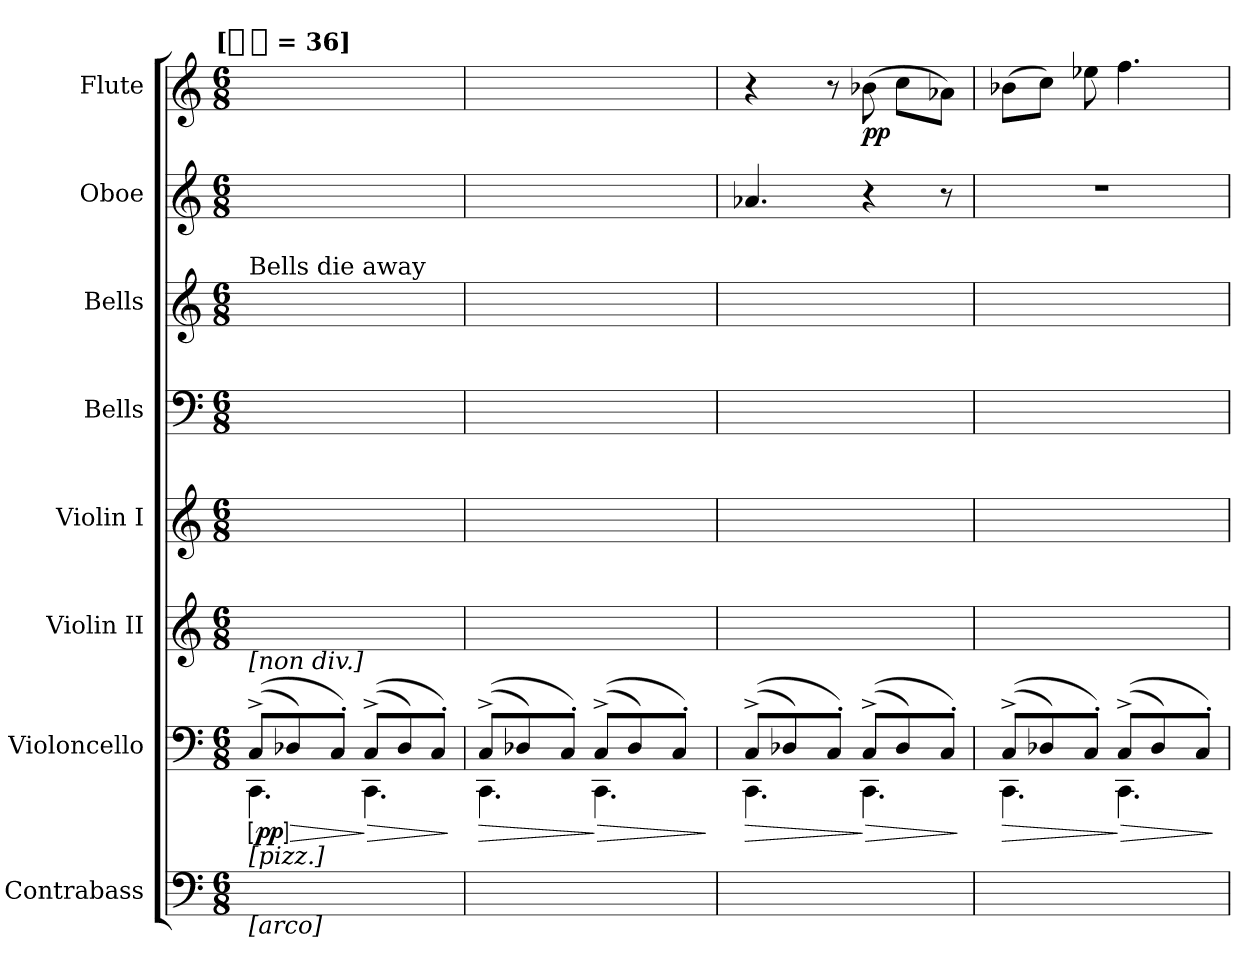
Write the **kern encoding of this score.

**kern	**kern	**dynam	**kern	**kern	**kern	**kern	**kern	**kern	**dynam
*part8	*part7	*part7	*part6	*part5	*part4	*part3	*part2	*part1	*part1
*staff8	*staff7	*staff7	*staff6	*staff5	*staff4	*staff3	*staff2	*staff1	*staff1
*I"Contrabass	*I"Violoncello	*	*I"Violin II	*I"Violin I	*I"Bells	*I"Bells	*I"Oboe	*I"Flute	*
*I'Cb.	*I'Vc.	*	*I'Vln. II	*I'Vln. I	*	*	*I'Ob.	*I'Fl.	*
*clefF4	*clefF4	*	*clefG2	*clefG2	*clefF4	*clefG2	*clefG2	*clefG2	*
*ITrd7c12	*	*	*	*	*	*	*	*	*
*k[]	*k[]	*	*k[]	*k[]	*k[]	*k[]	*k[]	*k[]	*
*C:	*C:	*	*C:	*C:	*C:	*C:	*C:	*C:	*
!!LO:TX:omd:t=[[quarter-dot] = 36]
*M6/8	*M6/8	*	*M6/8	*M6/8	*M6/8	*M6/8	*M6/8	*M6/8	*
*MM54	*MM54	*	*MM54	*MM54	*MM54	*MM54	*MM54	*MM54	*
=1	=1	=1	=1	=1	=1	=1	=1	=1	=1
*	*^	*	*	*	*	*	*	*	*
!	!	!	!	!	!	!	!LO:TX:a:t=Bells die away	!	!	!
!	!LO:TX:a:t=[non div.]	!	!	!	!	!	!	!	!	!
!LO:TX:b:t=[arco]	!	!	!	!	!	!	!	!	!	!
!LO:TX:a:t=[pizz.]	!	!	!	!	!	!	!	!	!	!
!	!	!	!LO:HP:b	!	!	!	!	!	!	!
!	!	!	!LO:DY:n=1:ed=brack	!	!	!	!	!	!	!
2.ryy	((8C^L	4.CC	> pp	2.ryy	8.ryy	8.ryy	2.ryy	4%3ryy	8ryy	.
.	8D-X)	.	.	.	.	.	.	.	8ryy	.
.	.	.	.	.	8.ryy	8.ryy	.	.	.	.
.	8C'J)	.	.	.	.	.	.	.	8ryy	.
!	!	!	!LO:HP:n=1:b	!	!	!	!	!	!	!
.	((8C^L	4.CC	] >	.	4ryy	8ryy	.	.	8ryy	.
.	8D-)	.	.	.	.	4ryy	.	.	4ryy	.
.	8C'J)	.	.	.	8ryy	.	.	.	.	.
*	*v	*v	*	*	*	*	*	*	*	*
.	.	]	.	.	.	.	.	.	.
=2	=2	=2	=2	=2	=2	=2	=2	=2	=2
*	*^	*	*	*	*	*	*	*	*
!	!	!	!LO:HP:b	!	!	!	!	!	!	!
2.ryy	((8C^L	4.CC	>	2.ryy	8.ryy	4ryy	2.ryy	4ryy	4.ryy	.
.	8D-X)	.	.	.	.	.	.	.	.	.
.	.	.	.	.	8.ryy	.	.	.	.	.
.	8C'J)	.	.	.	.	4ryy	.	8ryy	.	.
!	!	!	!LO:HP:n=1:b	!	!	!	!	!	!	!
.	((8C^L	4.CC	] >	.	8.ryy	.	.	8ryy	4ryy	.
.	8D-)	.	.	.	.	8.ryy	.	8ryy	.	.
.	.	.	.	.	8.ryy	.	.	.	.	.
.	8C'J)	.	.	.	.	.	.	8ryy	8ryy	.
.	.	.	.	.	.	16ryy	.	.	.	.
*	*v	*v	*	*	*	*	*	*	*	*
.	.	]	.	.	.	.	.	.	.
=3	=3	=3	=3	=3	=3	=3	=3	=3	=3
*	*^	*	*	*	*	*	*	*	*
!	!	!	!LO:HP:b	!	!	!	!	!	!	!
2.ryy	((8C^L	4.CC	>	2.ryy	8.ryy	4ryy	2.ryy	4.a-X	4r	.
.	8D-X)	.	.	.	.	.	.	.	.	.
.	.	.	.	.	8.ryy	.	.	.	.	.
.	8C'J)	.	.	.	.	4ryy	.	.	8r	.
!	!	!	!LO:HP:n=1:b	!	!	!	!	!	!	!
.	((8C^L	4.CC	] >	.	8.ryy	.	.	4r	(8b-X	pp
.	8D-)	.	.	.	.	4ryy	.	.	8ccL	.
.	.	.	.	.	8.ryy	.	.	.	.	.
.	8C'J)	.	.	.	.	.	.	8r	8a-XJ)	.
*	*v	*v	*	*	*	*	*	*	*	*
.	.	]	.	.	.	.	.	.	.
=4	=4	=4	=4	=4	=4	=4	=4	=4	=4
*	*^	*	*	*	*	*	*	*	*
!	!	!	!LO:HP:b	!	!	!	!	!	!	!
2.ryy	((8C^L	4.CC	>	2.ryy	8.ryy	4ryy	2.ryy	4%3r	(8b-XL	.
.	8D-X)	.	.	.	.	.	.	.	8ccJ)	.
.	.	.	.	.	8.ryy	.	.	.	.	.
.	8C'J)	.	.	.	.	4ryy	.	.	8ee-Xi	.
!	!	!	!LO:HP:n=1:b	!	!	!	!	!	!	!
.	((8C^L	4.CC	] >	.	8.ryy	.	.	.	4.ff	.
.	8D-)	.	.	.	.	4ryy	.	.	.	.
.	.	.	.	.	8.ryy	.	.	.	.	.
.	8C'J)	.	.	.	.	.	.	.	.	.
*	*v	*v	*	*	*	*	*	*	*	*
.	.	]	.	.	.	.	.	.	.
=	=	=	=	=	=	=	=	=	=
*-	*-	*-	*-	*-	*-	*-	*-	*-	*-
